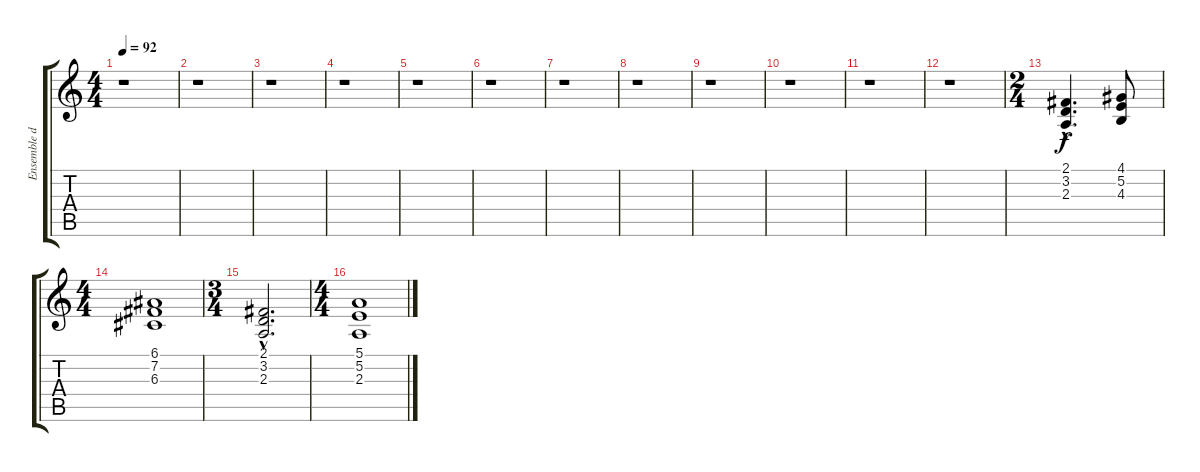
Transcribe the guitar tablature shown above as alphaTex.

\track ("Ensemble de cor francais" "Ensemble d") {instrument frenchhorn}
\staff {score tabs}
\tuning (E4 B3 G3 D3 A2 E2) {hide}
\ts (4 4)
\tempo 92
\clef g2
\ks c
r.1{dy f} |
r.1 |
r.1 |
r.1 |
r.1 |
r.1 |
r.1 |
r.1 |
r.1 |
r.1 |
r.1 |
r.1 |
\ts (2 4)
(2.1{hac} 3.2{hac} 2.3{hac}).4{d} (4.1 5.2 4.3).8 |
\ts (4 4)
(6.1 7.2 6.3).1 |
\ts (3 4)
(2.1{hac} 3.2{hac} 2.3{hac}).2{d} |
\ts (4 4)
(5.1 5.2 2.3).1
